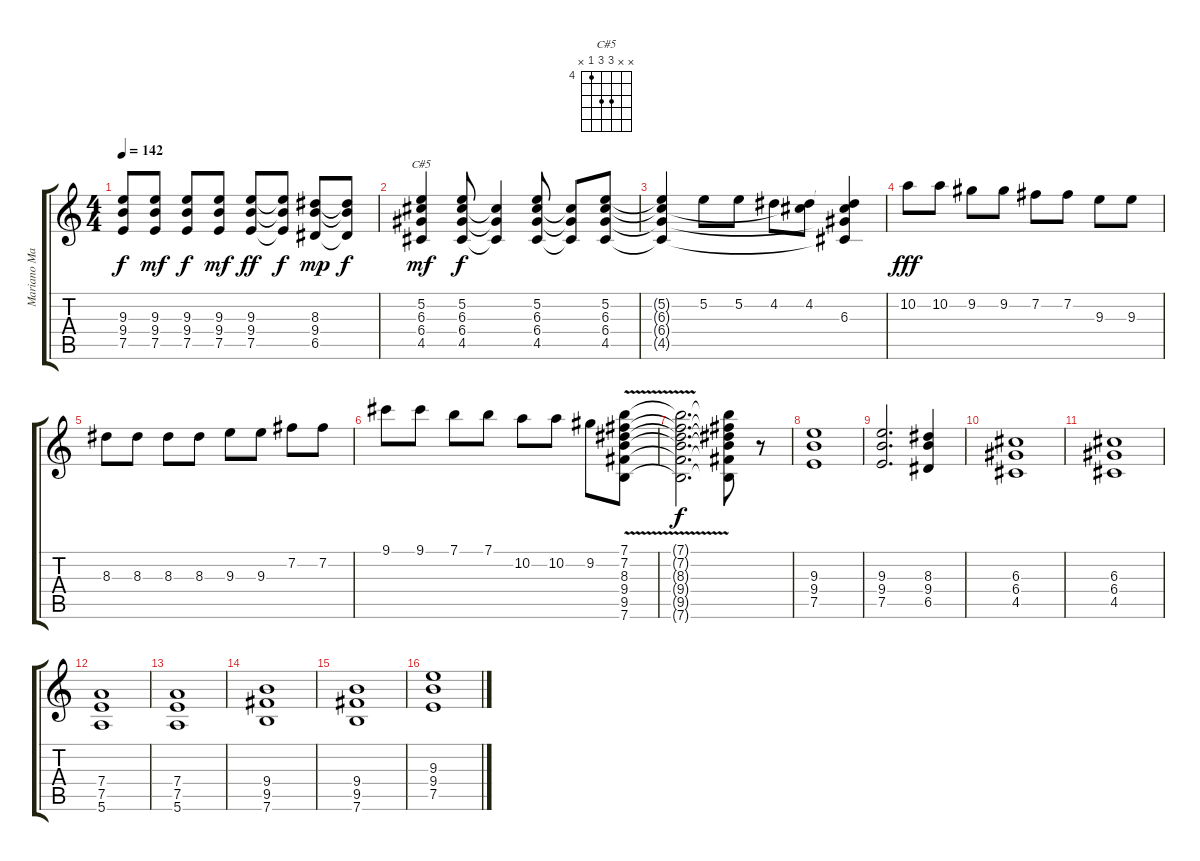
\track ("Mariano Martinez" "Mariano Ma") {instrument overdrivenguitar}
\staff {score tabs}
\tuning (E4 B3 G3 D3 A2 E2) {hide}
\chord ("C#5" x x 6 6 4 x) {firstfret 4}
\ts (4 4)
\tempo 142
\clef g2
\ks c
(9.3 9.4 7.5).8{dy f} (9.3 9.4 7.5).8{dy mf} (9.3 9.4 7.5).8{dy f} (9.3 9.4 7.5).8{dy mf} (9.3 9.4 7.5).8{dy ff} (9.3{t} 9.4{t} 7.5{t}).8{dy f} (8.3 9.4 6.5).8{dy mp} (8.3{t} 9.4{t} 6.5{t}).8{dy f} |
(5.2 6.3 6.4 4.5).4{ch "C#5" dy mf} (5.2 6.3 6.4 4.5).8{dy f} (6.3{t} 6.4{t} 4.5{t}).4 (5.2 6.3 6.4 4.5).8 (6.3{t} 6.4{t} 4.5{t}).8 (5.2 6.3 6.4 4.5).8 |
(5.2{t} 6.3{t} 6.4{t} 4.5{t}).4 5.2.8 5.2.8 4.2.8 (4.2 6.3{t}).8 (4.2{t} 6.3 6.4{t} 4.5{t}).4 |
10.2.8{dy fff} 10.2.8 9.2.8 9.2.8 7.2.8 7.2.8 9.3.8 9.3.8 |
8.3.8 8.3.8 8.3.8 8.3.8 9.3.8 9.3.8 7.2.8 7.2.8 |
9.1.8 9.1.8 7.1.8 7.1.8 10.2.8 10.2.8 9.2.8 (7.1{v} 7.2 8.3 9.4 9.5 7.6).8 |
(7.1{t} 7.2{t} 8.3{t} 9.4{t} 9.5{t} 7.6{t}).2{d dy f} (7.1{t} 7.2{t} 8.3{t} 9.4{t} 9.5{t} 7.6{t}).8 r.8 |
(9.3 9.4 7.5).1 |
(9.3 9.4 7.5).2{d} (8.3 9.4 6.5).4 |
(6.3 6.4 4.5).1 |
(6.3 6.4 4.5).1 |
(7.4 7.5 5.6).1 |
(7.4 7.5 5.6).1 |
(9.4 9.5 7.6).1 |
(9.4 9.5 7.6).1 |
(9.3 9.4 7.5).1
